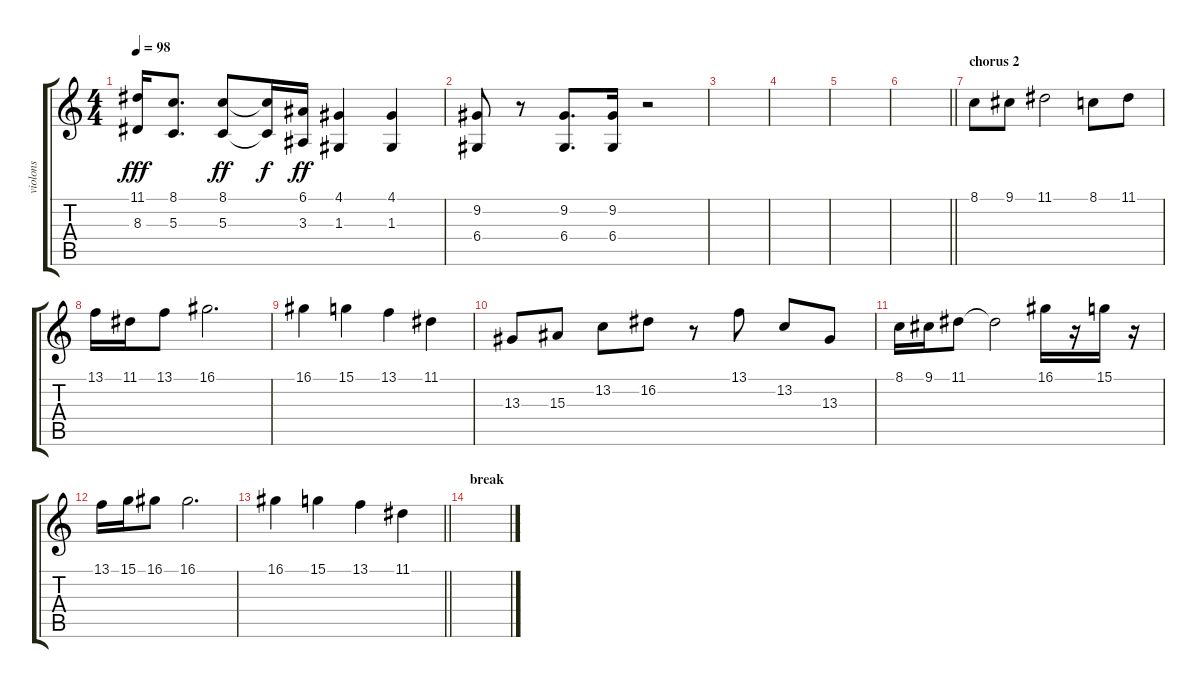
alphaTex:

\track ("violons" "violons") {instrument stringensemble1}
\staff {score tabs}
\tuning (E4 B3 G3 D3 A2 E2) {hide}
\ts (4 4)
\tempo 98
\clef g2
\ks c
(11.1 8.3).16{dy fff} (8.1 5.3).8{d} (8.1 5.3).8{dy ff} (8.1{t} 5.3{t}).16{dy f} (6.1 3.3).16{dy ff} (4.1 1.3).4 (4.1 1.3).4 |
(9.2 6.4).8 r.8 (9.2 6.4).8{d} (9.2 6.4).16 r.2 |
|
|
|
\barLineRight lightlight
|
\section ("" "chorus 2")
8.1.8 9.1.8 11.1.2 8.1.8 11.1.8 |
13.1.16 11.1.16 13.1.8 16.1.2{d} |
16.1.4 15.1.4 13.1.4 11.1.4 |
13.3.8 15.3.8 13.2.8 16.2.8 r.8 13.1.8 13.2.8 13.3.8 |
8.1.16 9.1.16 11.1.8 11.1{t}.2 16.1.16 r.16 15.1.16 r.16 |
13.1.16 15.1.16 16.1.8 16.1.2{d} |
\barLineRight lightlight
16.1.4 15.1.4 13.1.4 11.1.4 |
\section ("" "break")
